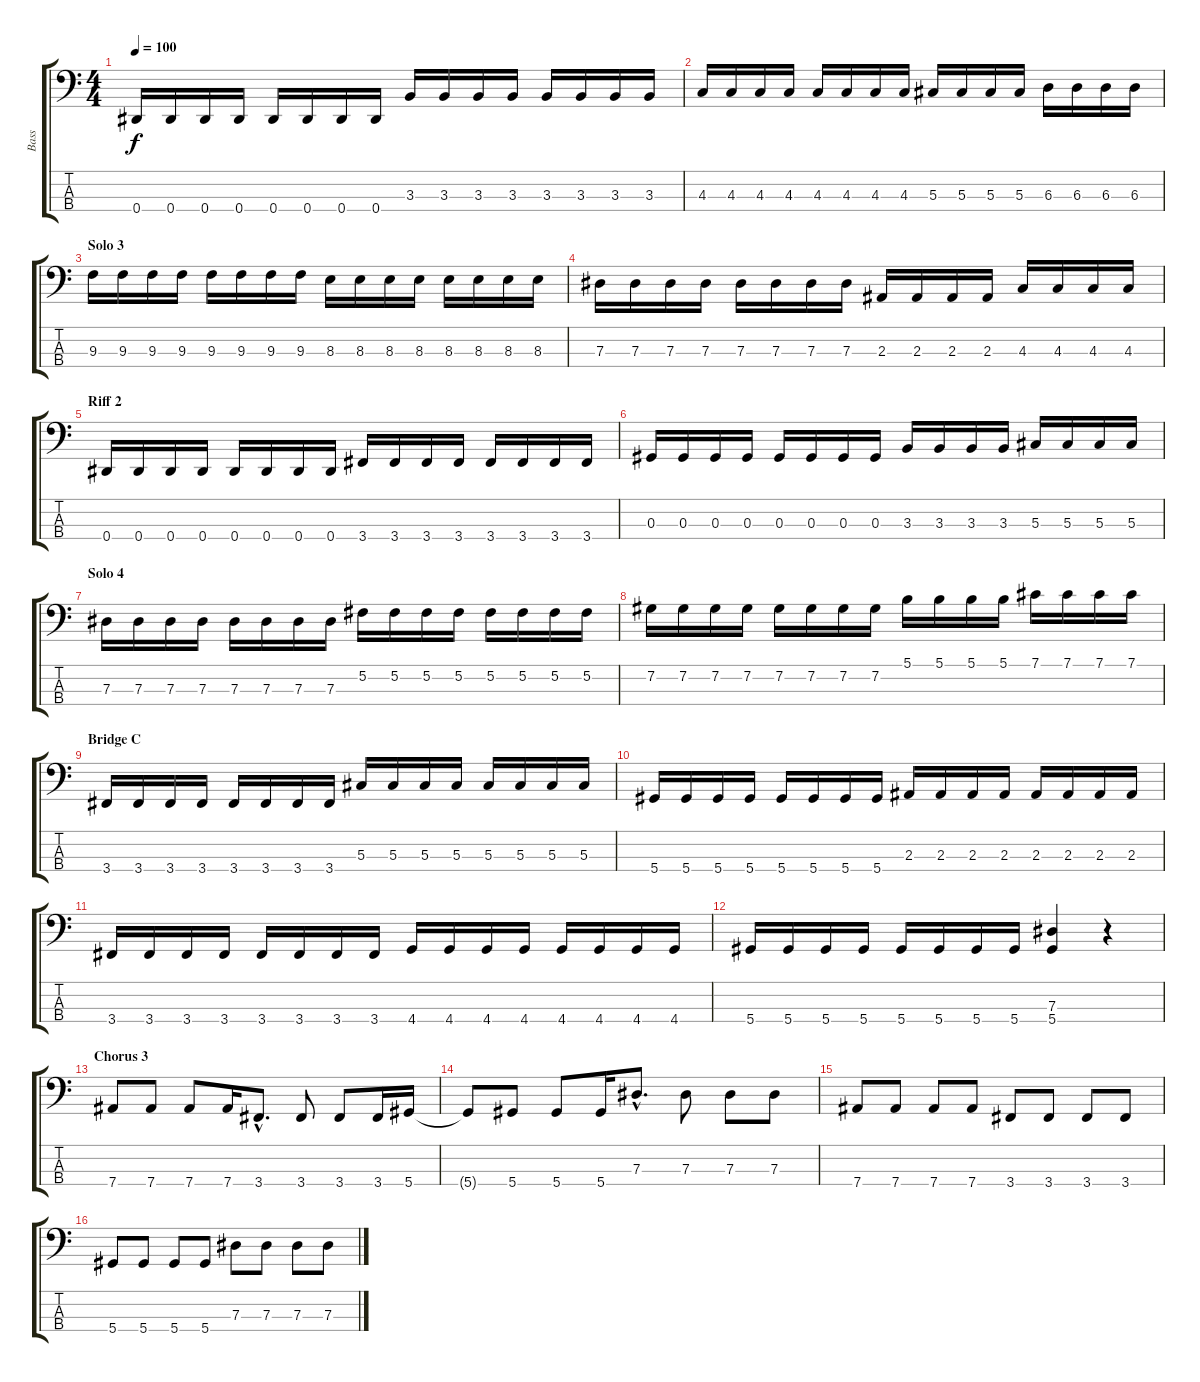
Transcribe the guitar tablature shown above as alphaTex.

\track ("Bass" "Bass") {instrument electricbassfinger}
\staff {score tabs}
\tuning (Gb2 Db2 Ab1 Eb1) {hide}
\ts (4 4)
\tempo 100
\clef f4
\ks c
0.4.16{dy f} 0.4.16 0.4.16 0.4.16 0.4.16 0.4.16 0.4.16 0.4.16 3.3.16 3.3.16 3.3.16 3.3.16 3.3.16 3.3.16 3.3.16 3.3.16 |
4.3.16 4.3.16 4.3.16 4.3.16 4.3.16 4.3.16 4.3.16 4.3.16 5.3.16 5.3.16 5.3.16 5.3.16 6.3.16 6.3.16 6.3.16 6.3.16 |
\section ("" "Solo 3 ")
9.3.16 9.3.16 9.3.16 9.3.16 9.3.16 9.3.16 9.3.16 9.3.16 8.3.16 8.3.16 8.3.16 8.3.16 8.3.16 8.3.16 8.3.16 8.3.16 |
7.3.16 7.3.16 7.3.16 7.3.16 7.3.16 7.3.16 7.3.16 7.3.16 2.3.16 2.3.16 2.3.16 2.3.16 4.3.16 4.3.16 4.3.16 4.3.16 |
\section ("" "Riff 2")
0.4.16 0.4.16 0.4.16 0.4.16 0.4.16 0.4.16 0.4.16 0.4.16 3.4.16 3.4.16 3.4.16 3.4.16 3.4.16 3.4.16 3.4.16 3.4.16 |
0.3.16 0.3.16 0.3.16 0.3.16 0.3.16 0.3.16 0.3.16 0.3.16 3.3.16 3.3.16 3.3.16 3.3.16 5.3.16 5.3.16 5.3.16 5.3.16 |
\section ("" "Solo 4")
7.3.16 7.3.16 7.3.16 7.3.16 7.3.16 7.3.16 7.3.16 7.3.16 5.2.16 5.2.16 5.2.16 5.2.16 5.2.16 5.2.16 5.2.16 5.2.16 |
7.2.16 7.2.16 7.2.16 7.2.16 7.2.16 7.2.16 7.2.16 7.2.16 5.1.16 5.1.16 5.1.16 5.1.16 7.1.16 7.1.16 7.1.16 7.1.16 |
\section ("" "Bridge C")
3.4.16 3.4.16 3.4.16 3.4.16 3.4.16 3.4.16 3.4.16 3.4.16 5.3.16 5.3.16 5.3.16 5.3.16 5.3.16 5.3.16 5.3.16 5.3.16 |
5.4.16 5.4.16 5.4.16 5.4.16 5.4.16 5.4.16 5.4.16 5.4.16 2.3.16 2.3.16 2.3.16 2.3.16 2.3.16 2.3.16 2.3.16 2.3.16 |
3.4.16 3.4.16 3.4.16 3.4.16 3.4.16 3.4.16 3.4.16 3.4.16 4.4.16 4.4.16 4.4.16 4.4.16 4.4.16 4.4.16 4.4.16 4.4.16 |
5.4.16 5.4.16 5.4.16 5.4.16 5.4.16 5.4.16 5.4.16 5.4.16 (7.3 5.4).4 r.4 |
\section ("" "Chorus 3")
7.4.8 7.4.8 7.4.8 7.4.16 3.4{hac}.8{d} 3.4.8 3.4.8 3.4.16 5.4.16 |
5.4{t}.8 5.4.8 5.4.8 5.4.16 7.3{hac}.8{d} 7.3.8 7.3.8 7.3.8 |
7.4.8 7.4.8 7.4.8 7.4.8 3.4.8 3.4.8 3.4.8 3.4.8 |
5.4.8 5.4.8 5.4.8 5.4.8 7.3.8 7.3.8 7.3.8 7.3.8
